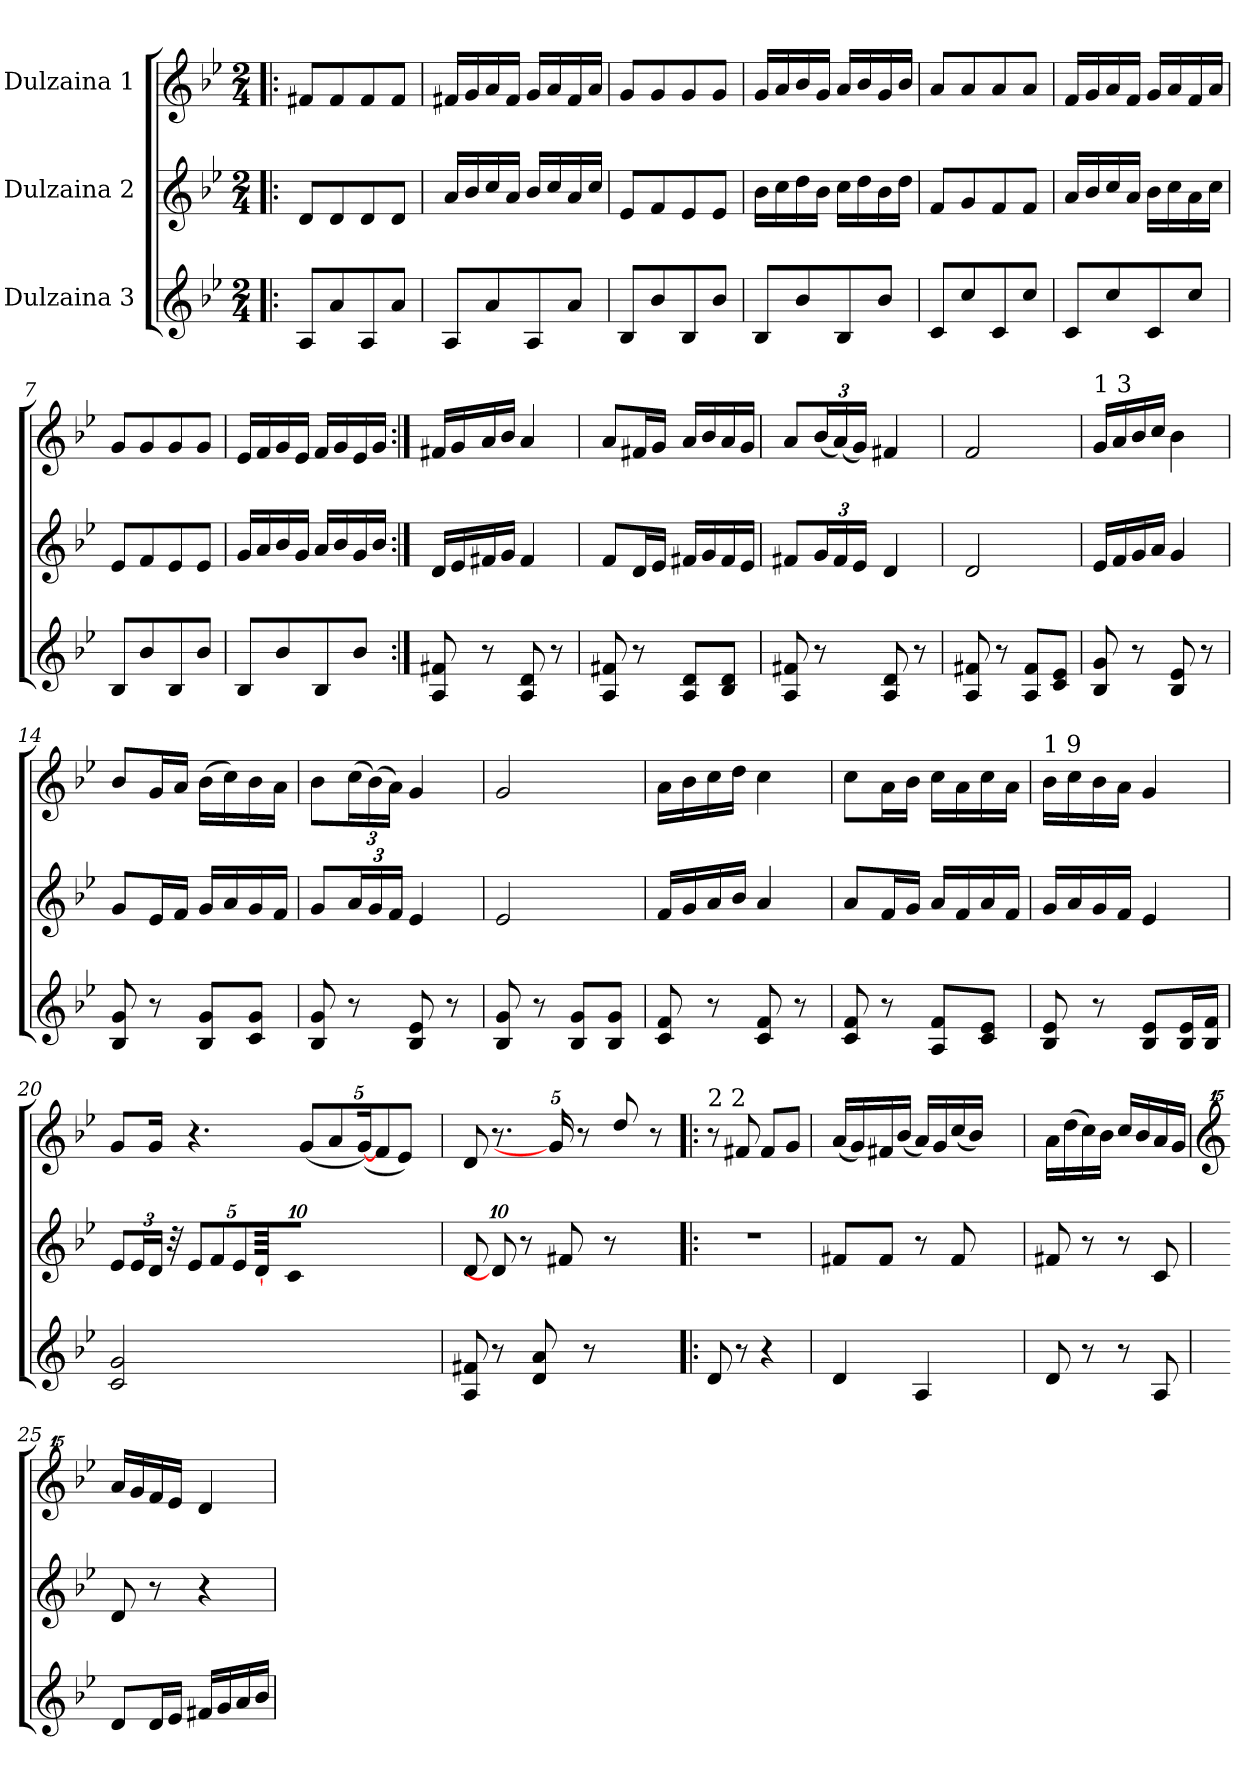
**kern	**kern	**kern
*part3	*part2	*part1
*staff3	*staff2	*staff1
*I"Dulzaina 3	*I"Dulzaina 2	*I"Dulzaina 1
*clefG2	*clefG2	*clefG2
*k[b-e-]	*k[b-e-]	*k[b-e-]
*B-:	*B-:	*B-:
*M2/4	*M2/4	*M2/4
*MM80	*MM80	*MM80
=1!|:	=1!|:	=1!|:
8A/L	8d/L	8f#X/L
8a/	8d/	8f#/
8A/	8d/	8f#/
8a/J	8d/J	8f#/J
=2	=2	=2
8A/L	16a/LL	16f#X/LL
.	16b-/	16g/
8a/	16cc/	16a/
.	16a/JJ	16f#/JJ
8A/	16b-/LL	16g/LL
.	16cc/	16a/
8a/J	16a/	16f#/
.	16cc/JJ	16a/JJ
=3	=3	=3
8B-/L	8e-/L	8g/L
8b-/	8f/	8g/
8B-/	8e-/	8g/
8b-/J	8e-/J	8g/J
=4	=4	=4
8B-/L	16b-\LL	16g/LL
.	16cc\	16a/
8b-/	16dd\	16b-/
.	16b-\JJ	16g/JJ
8B-/	16cc\LL	16a/LL
.	16dd\	16b-/
8b-/J	16b-\	16g/
.	16dd\JJ	16b-/JJ
=5	=5	=5
8c/L	8f/L	8a/L
8cc/	8g/	8a/
8c/	8f/	8a/
8cc/J	8f/J	8a/J
=6	=6	=6
8c/L	16a/LL	16f/LL
.	16b-/	16g/
8cc/	16cc/	16a/
.	16a/JJ	16f/JJ
8c/	16b-\LL	16g/LL
.	16cc\	16a/
8cc/J	16a\	16f/
.	16cc\JJ	16a/JJ
=7	=7	=7
8B-/L	8e-/L	8g/L
8b-/	8f/	8g/
8B-/	8e-/	8g/
8b-/J	8e-/J	8g/J
=8	=8	=8
8B-/L	16g/LL	16e-/LL
.	16a/	16f/
8b-/	16b-/	16g/
.	16g/JJ	16e-/JJ
8B-/	16a/LL	16f/LL
.	16b-/	16g/
8b-/J	16g/	16e-/
.	16b-/JJ	16g/JJ
!!LO:LB:g=z
=9:|!	=9:|!	=9:|!
8A/ 8f#X/	16d/LL	16f#X/LL
.	16e-/	16g/
8r	16f#X/	16a/
.	16g/JJ	16b-/JJ
8A/ 8d/	4f#/	4a/
8r	.	.
=10	=10	=10
8A/ 8f#X/	8f/L	8a/L
8r	16d/L	16f#X/L
.	16e-/JJ	16g/JJ
8A/ 8d/L	16f#X/LL	16a/LL
.	16g/	16b-/
8B-/ 8d/J	16f#/	16a/
.	16e-/JJ	16g/JJ
=11	=11	=11
8A/ 8f#X/	8f#X/L	8a/L
*	*Xbrackettup	*Xbrackettup
8r	24g/L	(<24b-/L
.	24f#/	(<24a/)
.	24e-/JJ	24g/JJ)
8A/ 8d/	4d/	4f#X/
8r	.	.
=12	=12	=12
8A/ 8f#X/	2d/	2f/
8r	.	.
8A/ 8f#/L	.	.
8c/ 8e-/J	.	.
=13	=13	=13
!	!	!LO:TX:a:t=1 3
8B-/ 8g/	16e-/LL	16g/LL
.	16f/	16a/
8r	16g/	16b-/
.	16a/JJ	16cc/JJ
8B-/ 8e-/	4g/	4b-\
8r	.	.
=14	=14	=14
8B-/ 8g/	8g/L	8b-/L
8r	16e-/L	16g/L
.	16f/JJ	16a/JJ
8B-/ 8g/L	16g/LL	(>16b-\LL
.	16a/	16cc\)
8c/ 8g/J	16g/	16b-\
.	16f/JJ	16a\JJ
=15	=15	=15
8B-/< 8g/<	8g/L	8b-\L
8r	24a/L	(>24cc\L
.	24g/	(>24b-\)
.	24f/JJ	24a\JJ)
8B-/ 8e-/	4e-/	4g/
8r	.	.
=16	=16	=16
8B-/ 8g/	2e-/	2g/
8r	.	.
8B-/ 8g/L	.	.
8B-/ 8g/J	.	.
!!LO:LB:g=z
=17	=17	=17
8c/ 8f/	16f/LL	16a\LL
.	16g/	16b-\
8r	16a/	16cc\
.	16b-/JJ	16dd\JJ
8c/ 8f/	4a/	4cc\
8r	.	.
=18	=18	=18
8c/ 8f/	8a/L	8cc\L
8r	16f/L	16a\L
.	16g/JJ	16b-\JJ
8A/ 8f/L	16a/LL	16cc\LL
.	16f/	16a\
8c/ 8e-/J	16a/	16cc\
.	16f/JJ	16a\JJ
=19	=19	=19
!	!	!LO:TX:a:t=1 9
8B-/ 8e-/	16g/LL	16b-\LL
.	16a/	16cc\
8r	16g/	16b-\
.	16f/JJ	16a\JJ
8B-/ 8e-/L	4e-/	4g/
16B-/ 16e-/L	.	.
16B-/ 16f/JJ	.	.
=20	=20	=20
2c/ 2g/	12e-/L	8g/L
.	24e-/L	.
*	*brackettup	*
.	24d/JJ	16g/Jk
.	48r	.
*	*Xbrackettup	*
.	10e-/L	4.r
.	10f/	.
.	10e-/	.
.	[80d/	.
8.ryy	80%7ryy	.
.	.	16ryy
.	10c/J	.
.	.	(<10g/L
120%49ryy	120%49ryy	.
.	.	10a/
.	.	(<[20g/)
.	.	10f/
.	.	10e-/J)
!	!	!LO:N:vis=64..
.	.	48ryy
=21	=21	=21
8A/ 8f#X/	8d/	8d/
8r	80%7d/]	8.r
.	8r	.
8d/ 8a/	.	.
.	.	20g/]
.	8f#X/	.
.	.	8r
8r	.	.
.	8r	.
.	.	8dd/
80%19ryy	.	.
.	10.ryy	.
.	.	8r
=22!|:	=22!|:	=22!|:
!	!	!LO:TX:a:t=2 2
8d/	2r	8r
8r	.	8f#X/
4r	.	8f#/L
.	.	8g/J
=23	=23	=23
4d/	8f#X/L	(<16a/LL
.	.	16g/)
.	8f#/J	16f#X/
.	.	(<16b-/JJ
4A/	8r	16a/LL)
.	.	16g/
.	8f#/	(<16cc/
.	.	16b-/JJ)
4ryy	4ryy	4ryy
!!LO:LB:g=z
=24	=24	=24
8d/	8f#X/	16a\LL
.	.	(>16dd\
8r	8r	16cc\)
.	.	16b-\JJ
8r	8r	16cc/LL
.	.	16b-/
8A/	8c/	16a/
.	.	16g/JJ
=25	=25	=25
*	*	*clefG^^2
8d/L	8d/	16aaa/LL
.	.	16ggg/
16d/L	8r	16fff/
16e-/JJ	.	16eee-/JJ
16f#X/LL	4r	4ddd/
16g/	.	.
16a/	.	.
16b-/JJ	.	.
=	=	=
*-	*-	*-
